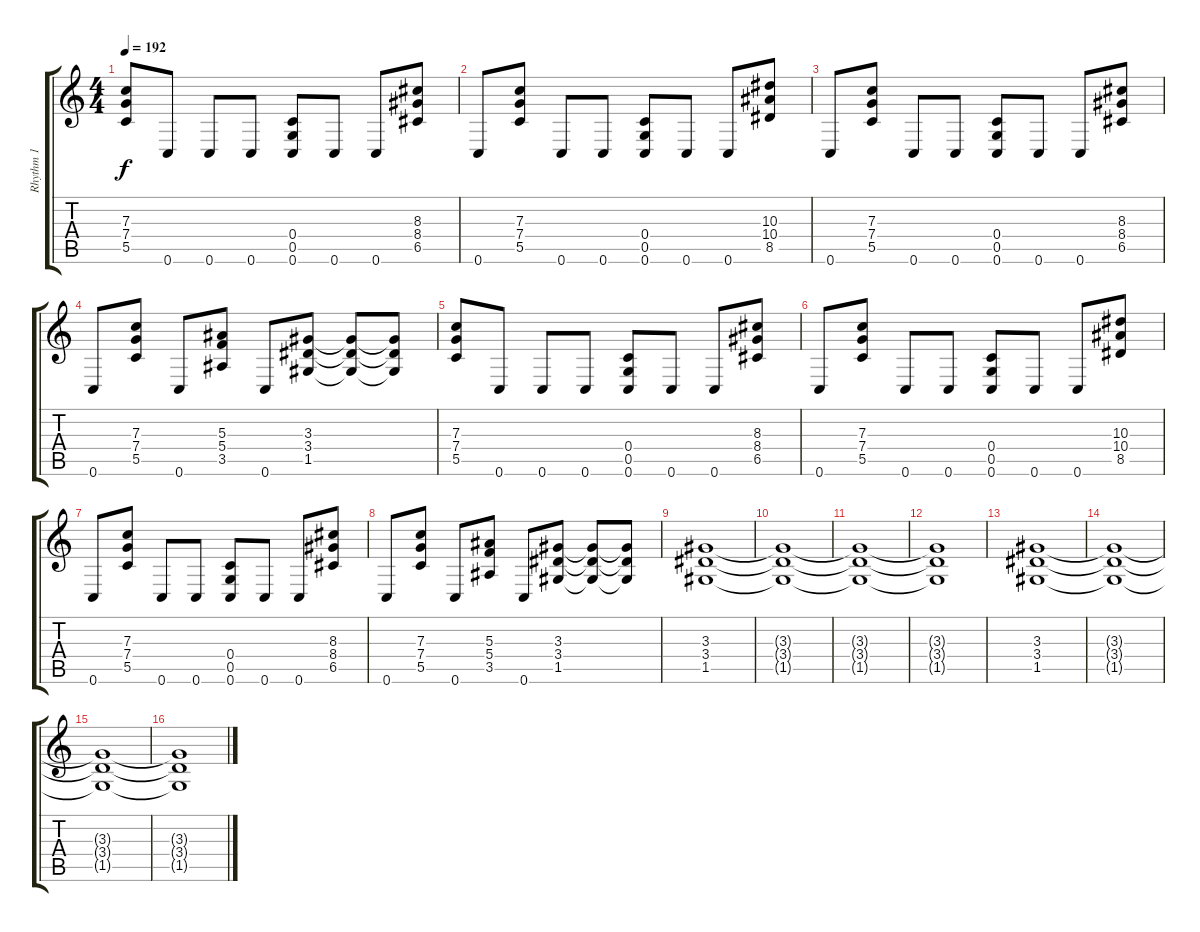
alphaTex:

\track ("Rhythm 1" "Rhythm 1") {instrument overdrivenguitar}
\staff {score tabs}
\tuning (D4 A3 F3 C3 G2 C2) {hide}
\ts (4 4)
\tempo 192
\clef g2
\ks c
(7.3 7.4 5.5).8{dy f} 0.6.8 0.6.8 0.6.8 (0.4 0.5 0.6).8 0.6.8 0.6.8 (8.3 8.4 6.5).8 |
0.6.8 (7.3 7.4 5.5).8 0.6.8 0.6.8 (0.4 0.5 0.6).8 0.6.8 0.6.8 (10.3 10.4 8.5).8 |
0.6.8 (7.3 7.4 5.5).8 0.6.8 0.6.8 (0.4 0.5 0.6).8 0.6.8 0.6.8 (8.3 8.4 6.5).8 |
0.6.8 (7.3 7.4 5.5).8 0.6.8 (5.3 5.4 3.5).8 0.6.8 (3.3 3.4 1.5).8 (3.3{t} 3.4{t} 1.5{t}).8 (3.3{t} 3.4{t} 1.5{t}).8 |
(7.3 7.4 5.5).8 0.6.8 0.6.8 0.6.8 (0.4 0.5 0.6).8 0.6.8 0.6.8 (8.3 8.4 6.5).8 |
0.6.8 (7.3 7.4 5.5).8 0.6.8 0.6.8 (0.4 0.5 0.6).8 0.6.8 0.6.8 (10.3 10.4 8.5).8 |
0.6.8 (7.3 7.4 5.5).8 0.6.8 0.6.8 (0.4 0.5 0.6).8 0.6.8 0.6.8 (8.3 8.4 6.5).8 |
0.6.8 (7.3 7.4 5.5).8 0.6.8 (5.3 5.4 3.5).8 0.6.8 (3.3 3.4 1.5).8 (3.3{t} 3.4{t} 1.5{t}).8 (3.3{t} 3.4{t} 1.5{t}).8 |
(3.3 3.4 1.5).1 |
(3.3{t} 3.4{t} 1.5{t}).1 |
(3.3{t} 3.4{t} 1.5{t}).1 |
(3.3{t} 3.4{t} 1.5{t}).1 |
(3.3 3.4 1.5).1 |
(3.3{t} 3.4{t} 1.5{t}).1 |
(3.3{t} 3.4{t} 1.5{t}).1 |
(3.3{t} 3.4{t} 1.5{t}).1
